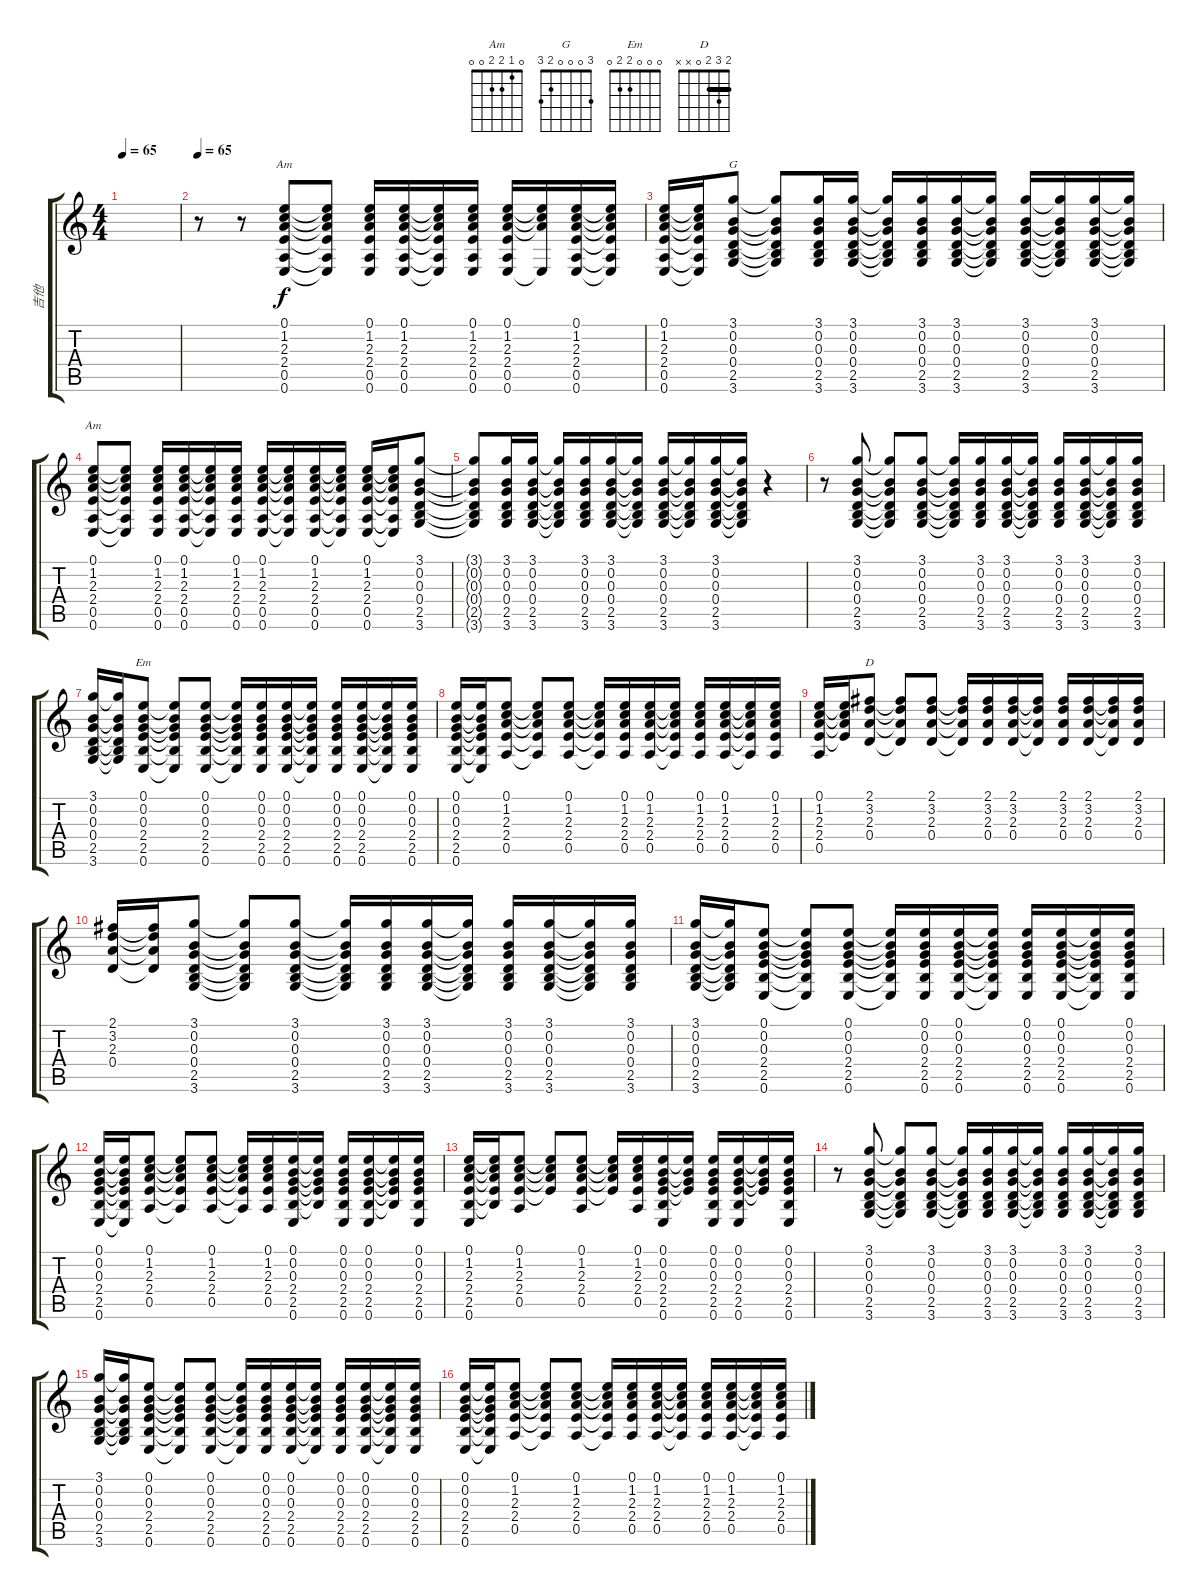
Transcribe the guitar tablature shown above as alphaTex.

\track ("吉他" "吉他") {instrument acousticguitarsteel}
\staff {score tabs}
\tuning (E4 B3 G3 D3 A2 E2) {hide}
\chord ("Am" 0 1 2 2 0 x)
\chord ("G" 3 0 0 0 2 3)
\chord ("Am" 0 1 2 2 0 0)
\chord ("Em" 0 0 0 2 2 0)
\chord ("D" 2 3 2 0 x x) {barre 2}
\ts (4 4)
\tempo 65
\clef g2
\ks c
|
\tempo 65
r.8 r.8 (0.1 1.2 2.3 2.4 0.5 0.6).8{ch "Am" volume 9 instrument acousticguitarsteel} (0.1{t} 1.2{t} 2.3{t} 2.4{t} 0.5{t} 0.6{t}).8 (0.1 1.2 2.3 2.4 0.5 0.6).16 (0.1 1.2 2.3 2.4 0.5 0.6).16 (0.1{t} 1.2{t} 2.3{t} 2.4{t} 0.5{t} 0.6{t}).16 (0.1 1.2 2.3 2.4 0.5 0.6).16 (0.1 1.2 2.3 2.4 0.5 0.6).16 (0.1{t} 1.2{t} 2.3{t} 0.6{t}).16 (0.1 1.2 2.3 2.4 0.5 0.6).16 (0.1{t} 1.2{t} 2.3{t} 2.4{t} 0.5{t} 0.6{t}).16 |
(0.1 1.2 2.3 2.4 0.5 0.6).16 (0.1{t} 1.2{t} 2.3{t} 2.4{t} 0.5{t} 0.6{t}).16 (3.1 0.2 0.3 0.4 2.5 3.6).8{ch "G"} (3.1{t} 0.2{t} 0.3{t} 0.4{t} 2.5{t} 3.6{t}).8 (3.1 0.2 0.3 0.4 2.5 3.6).16 (3.1 0.2 0.3 0.4 2.5 3.6).16 (3.1{t} 0.2{t} 0.3{t} 0.4{t} 2.5{t} 3.6{t}).16 (3.1 0.2 0.3 0.4 2.5 3.6).16 (3.1 0.2 0.3 0.4 2.5 3.6).16 (3.1{t} 0.2{t} 0.3{t} 0.4{t} 2.5{t} 3.6{t}).16 (3.1 0.2 0.3 0.4 2.5 3.6).16 (3.1{t} 0.2{t} 0.3{t} 0.4{t} 2.5{t} 3.6{t}).16 (3.1 0.2 0.3 0.4 2.5 3.6).16 (3.1{t} 0.2{t} 0.3{t} 0.4{t} 2.5{t} 3.6{t}).16 |
(0.1 1.2 2.3 2.4 0.5 0.6).8{ch "Am"} (0.1{t} 1.2{t} 2.3{t} 2.4{t} 0.5{t} 0.6{t}).8 (0.1 1.2 2.3 2.4 0.5 0.6).16 (0.1 1.2 2.3 2.4 0.5 0.6).16 (0.1{t} 1.2{t} 2.3{t} 2.4{t} 0.5{t} 0.6{t}).16 (0.1 1.2 2.3 2.4 0.5 0.6).16 (0.1 1.2 2.3 2.4 0.5 0.6).16 (0.1{t} 1.2{t} 2.3{t} 2.4{t} 0.5{t} 0.6{t}).16 (0.1 1.2 2.3 2.4 0.5 0.6).16 (0.1{t} 1.2{t} 2.3{t} 2.4{t} 0.5{t} 0.6{t}).16 (0.1 1.2 2.3 2.4 0.5 0.6).16 (0.1{t} 1.2{t} 2.3{t} 2.4{t} 0.5{t} 0.6{t}).16 (3.1 0.2 0.3 0.4 2.5 3.6).8 |
(3.1{t} 0.2{t} 0.3{t} 0.4{t} 2.5{t} 3.6{t}).8 (3.1 0.2 0.3 0.4 2.5 3.6).16 (3.1 0.2 0.3 0.4 2.5 3.6).16 (3.1{t} 0.2{t} 0.3{t} 0.4{t} 2.5{t} 3.6{t}).16 (3.1 0.2 0.3 0.4 2.5 3.6).16 (3.1 0.2 0.3 0.4 2.5 3.6).16 (3.1{t} 0.2{t} 0.3{t} 0.4{t} 2.5{t} 3.6{t}).16 (3.1 0.2 0.3 0.4 2.5 3.6).16 (3.1{t} 0.2{t} 0.3{t} 0.4{t} 2.5{t} 3.6{t}).16 (3.1 0.2 0.3 0.4 2.5 3.6).16 (3.1{t} 0.2{t} 0.3{t} 0.4{t} 2.5{t} 3.6{t}).16 r.4 |
r.8 (3.1 0.2 0.3 0.4 2.5 3.6).8 (3.1{t} 0.2{t} 0.3{t} 0.4{t} 2.5{t} 3.6{t}).8 (3.1 0.2 0.3 0.4 2.5 3.6).8 (3.1{t} 0.2{t} 0.3{t} 0.4{t} 2.5{t} 3.6{t}).16 (3.1 0.2 0.3 0.4 2.5 3.6).16 (3.1 0.2 0.3 0.4 2.5 3.6).16 (3.1{t} 0.2{t} 0.3{t} 0.4{t} 2.5{t} 3.6{t}).16 (3.1 0.2 0.3 0.4 2.5 3.6).16 (3.1 0.2 0.3 0.4 2.5 3.6).16 (3.1{t} 0.2{t} 0.3{t} 0.4{t} 2.5{t} 3.6{t}).16 (3.1 0.2 0.3 0.4 2.5 3.6).16 |
(3.1 0.2 0.3 0.4 2.5 3.6).16 (3.1{t} 0.2{t} 0.3{t} 0.4{t} 2.5{t} 3.6{t}).16 (0.1 0.2 0.3 2.4 2.5 0.6).8{ch "Em"} (0.1{t} 0.2{t} 0.3{t} 2.4{t} 2.5{t} 0.6{t}).8 (0.1 0.2 0.3 2.4 2.5 0.6).8 (0.1{t} 0.2{t} 0.3{t} 2.4{t} 2.5{t} 0.6{t}).16 (0.1 0.2 0.3 2.4 2.5 0.6).16 (0.1 0.2 0.3 2.4 2.5 0.6).16 (0.1{t} 0.2{t} 0.3{t} 2.4{t} 2.5{t} 0.6{t}).16 (0.1 0.2 0.3 2.4 2.5 0.6).16 (0.1 0.2 0.3 2.4 2.5 0.6).16 (0.1{t} 0.2{t} 0.3{t} 2.4{t} 2.5{t} 0.6{t}).16 (0.1 0.2 0.3 2.4 2.5 0.6).16 |
(0.1 0.2 0.3 2.4 2.5 0.6).16 (0.1{t} 0.2{t} 0.3{t} 2.4{t} 2.5{t} 0.6{t}).16 (0.1 1.2 2.3 2.4 0.5).8 (0.1{t} 1.2{t} 2.3{t} 2.4{t} 0.5{t}).8 (0.1 1.2 2.3 2.4 0.5).8 (0.1{t} 1.2{t} 2.3{t} 2.4{t} 0.5{t}).16 (0.1 1.2 2.3 2.4 0.5).16 (0.1 1.2 2.3 2.4 0.5).16 (0.1{t} 1.2{t} 2.3{t} 2.4{t} 0.5{t}).16 (0.1 1.2 2.3 2.4 0.5).16 (0.1 1.2 2.3 2.4 0.5).16 (0.1{t} 1.2{t} 2.3{t} 2.4{t} 0.5{t}).16 (0.1 1.2 2.3 2.4 0.5).16 |
(0.1 1.2 2.3 2.4 0.5).16 (0.1{t} 1.2{t} 2.3{t} 2.4{t}).16 (2.1 3.2 2.3 0.4).8{ch "D"} (2.1{t} 3.2{t} 2.3{t} 0.4{t}).8 (2.1 3.2 2.3 0.4).8 (2.1{t} 3.2{t} 2.3{t} 0.4{t}).16 (2.1 3.2 2.3 0.4).16 (2.1 3.2 2.3 0.4).16 (2.1{t} 3.2{t} 2.3{t} 0.4{t}).16 (2.1 3.2 2.3 0.4).16 (2.1 3.2 2.3 0.4).16 (2.1{t} 3.2{t} 2.3{t} 0.4{t}).16 (2.1 3.2 2.3 0.4).16 |
(2.1 3.2 2.3 0.4).16 (2.1{t} 3.2{t} 2.3{t} 0.4{t}).16 (3.1 0.2 0.3 0.4 2.5 3.6).8 (3.1{t} 0.2{t} 0.3{t} 0.4{t} 2.5{t} 3.6{t}).8 (3.1 0.2 0.3 0.4 2.5 3.6).8 (3.1{t} 0.2{t} 0.3{t} 0.4{t} 2.5{t} 3.6{t}).16 (3.1 0.2 0.3 0.4 2.5 3.6).16 (3.1 0.2 0.3 0.4 2.5 3.6).16 (3.1{t} 0.2{t} 0.3{t} 0.4{t} 2.5{t} 3.6{t}).16 (3.1 0.2 0.3 0.4 2.5 3.6).16 (3.1 0.2 0.3 0.4 2.5 3.6).16 (3.1{t} 0.2{t} 0.3{t} 0.4{t} 2.5{t} 3.6{t}).16 (3.1 0.2 0.3 0.4 2.5 3.6).16 |
(3.1 0.2 0.3 0.4 2.5 3.6).16 (3.1{t} 0.2{t} 0.3{t} 0.4{t} 2.5{t} 3.6{t}).16 (0.1 0.2 0.3 2.4 2.5 0.6).8 (0.1{t} 0.2{t} 0.3{t} 2.4{t} 2.5{t} 0.6{t}).8 (0.1 0.2 0.3 2.4 2.5 0.6).8 (0.1{t} 0.2{t} 0.3{t} 2.4{t} 2.5{t} 0.6{t}).16 (0.1 0.2 0.3 2.4 2.5 0.6).16 (0.1 0.2 0.3 2.4 2.5 0.6).16 (0.1{t} 0.2{t} 0.3{t} 2.4{t} 2.5{t} 0.6{t}).16 (0.1 0.2 0.3 2.4 2.5 0.6).16 (0.1 0.2 0.3 2.4 2.5 0.6).16 (0.1{t} 0.2{t} 0.3{t} 2.4{t} 2.5{t} 0.6{t}).16 (0.1 0.2 0.3 2.4 2.5 0.6).16 |
(0.1 0.2 0.3 2.4 2.5 0.6).16 (0.1{t} 0.2{t} 0.3{t} 2.4{t} 2.5{t} 0.6{t}).16 (0.1 1.2 2.3 2.4 0.5).8 (0.1{t} 1.2{t} 2.3{t} 2.4{t} 0.5{t}).8 (0.1 1.2 2.3 2.4 0.5).8 (0.1{t} 1.2{t} 2.3{t} 2.4{t} 0.5{t}).16 (0.1 1.2 2.3 2.4 0.5).16 (0.1 0.2 0.3 2.4 2.5 0.6).16 (0.1{t} 0.2{t} 0.3{t} 2.4{t} 2.5{t}).16 (0.1 0.2 0.3 2.4 2.5 0.6).16 (0.1 0.2 0.3 2.4 2.5 0.6).16 (0.1{t} 0.2{t} 0.3{t} 2.4{t} 2.5{t}).16 (0.1 0.2 0.3 2.4 2.5 0.6).16 |
(0.1 1.2 2.3 2.4 2.5 0.6).16 (0.1{t} 1.2{t} 2.3{t} 2.4{t} 2.5{t}).16 (0.1 1.2 2.3 2.4 0.5).8 (0.1{t} 1.2{t} 2.3{t} 2.4{t}).8 (0.1 1.2 2.3 2.4 0.5).8 (0.1{t} 1.2{t} 2.3{t} 2.4{t}).16 (0.1 1.2 2.3 2.4 0.5).16 (0.1 0.2 0.3 2.4 2.5 0.6).16 (0.1{t} 0.2{t} 0.3{t} 2.4{t}).16 (0.1 0.2 0.3 2.4 2.5 0.6).16 (0.1 0.2 0.3 2.4 2.5 0.6).16 (0.1{t} 0.2{t} 0.3{t} 2.4{t}).16 (0.1 0.2 0.3 2.4 2.5 0.6).16 |
r.8 (3.1 0.2 0.3 0.4 2.5 3.6).8 (3.1{t} 0.2{t} 0.3{t} 0.4{t} 2.5{t} 3.6{t}).8 (3.1 0.2 0.3 0.4 2.5 3.6).8 (3.1{t} 0.2{t} 0.3{t} 0.4{t} 2.5{t} 3.6{t}).16 (3.1 0.2 0.3 0.4 2.5 3.6).16 (3.1 0.2 0.3 0.4 2.5 3.6).16 (3.1{t} 0.2{t} 0.3{t} 0.4{t} 2.5{t} 3.6{t}).16 (3.1 0.2 0.3 0.4 2.5 3.6).16 (3.1 0.2 0.3 0.4 2.5 3.6).16 (3.1{t} 0.2{t} 0.3{t} 0.4{t} 2.5{t} 3.6{t}).16 (3.1 0.2 0.3 0.4 2.5 3.6).16 |
(3.1 0.2 0.3 0.4 2.5 3.6).16 (3.1{t} 0.2{t} 0.3{t} 0.4{t} 2.5{t} 3.6{t}).16 (0.1 0.2 0.3 2.4 2.5 0.6).8 (0.1{t} 0.2{t} 0.3{t} 2.4{t} 2.5{t} 0.6{t}).8 (0.1 0.2 0.3 2.4 2.5 0.6).8 (0.1{t} 0.2{t} 0.3{t} 2.4{t} 2.5{t} 0.6{t}).16 (0.1 0.2 0.3 2.4 2.5 0.6).16 (0.1 0.2 0.3 2.4 2.5 0.6).16 (0.1{t} 0.2{t} 0.3{t} 2.4{t} 2.5{t} 0.6{t}).16 (0.1 0.2 0.3 2.4 2.5 0.6).16 (0.1 0.2 0.3 2.4 2.5 0.6).16 (0.1{t} 0.2{t} 0.3{t} 2.4{t} 2.5{t} 0.6{t}).16 (0.1 0.2 0.3 2.4 2.5 0.6).16 |
(0.1 0.2 0.3 2.4 2.5 0.6).16 (0.1{t} 0.2{t} 0.3{t} 2.4{t} 2.5{t} 0.6{t}).16 (0.1 1.2 2.3 2.4 0.5).8 (0.1{t} 1.2{t} 2.3{t} 2.4{t} 0.5{t}).8 (0.1 1.2 2.3 2.4 0.5).8 (0.1{t} 1.2{t} 2.3{t} 2.4{t} 0.5{t}).16 (0.1 1.2 2.3 2.4 0.5).16 (0.1 1.2 2.3 2.4 0.5).16 (0.1{t} 1.2{t} 2.3{t} 2.4{t} 0.5{t}).16 (0.1 1.2 2.3 2.4 0.5).16 (0.1 1.2 2.3 2.4 0.5).16 (0.1{t} 1.2{t} 2.3{t} 2.4{t} 0.5{t}).16 (0.1 1.2 2.3 2.4 0.5).16
